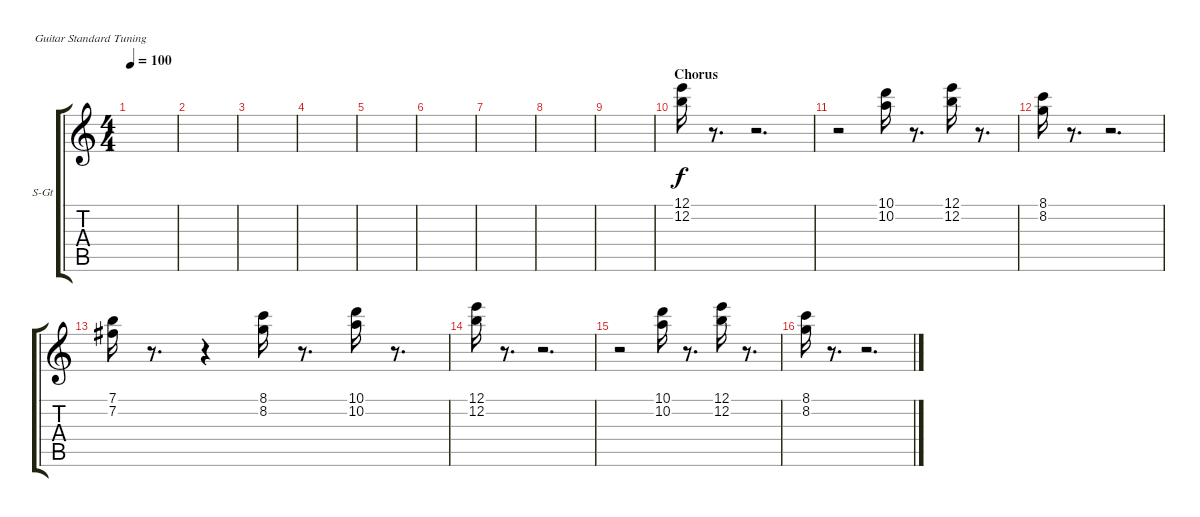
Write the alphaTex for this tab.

\bracketExtendMode groupsimilarinstruments
\firstSystemTrackNameOrientation horizontal
\otherSystemsTrackNameOrientation horizontal
\track ("Strings low" "S-Gt") {instrument acousticguitarsteel}
\staff {score tabs}
\tuning (E4 B3 G3 D3 A2 E2)
\ts (4 4)
\tempo 100
\clef g2
\ks c
|
|
|
|
|
|
|
|
|
\section ("" "Chorus")
(12.1 12.2).16 r.8{d} r.2{d} |
r.2 (10.1 10.2).16 r.8{d} (12.1 12.2).16 r.8{d} |
(8.1 8.2).16 r.8{d} r.2{d} |
(7.2 7.1).16 r.8{d} r.4 (8.2 8.1).16 r.8{d} (10.1 10.2).16 r.8{d} |
(12.1 12.2).16 r.8{d} r.2{d} |
r.2 (10.1 10.2).16 r.8{d} (12.1 12.2).16 r.8{d} |
(8.1 8.2).16 r.8{d} r.2{d}
